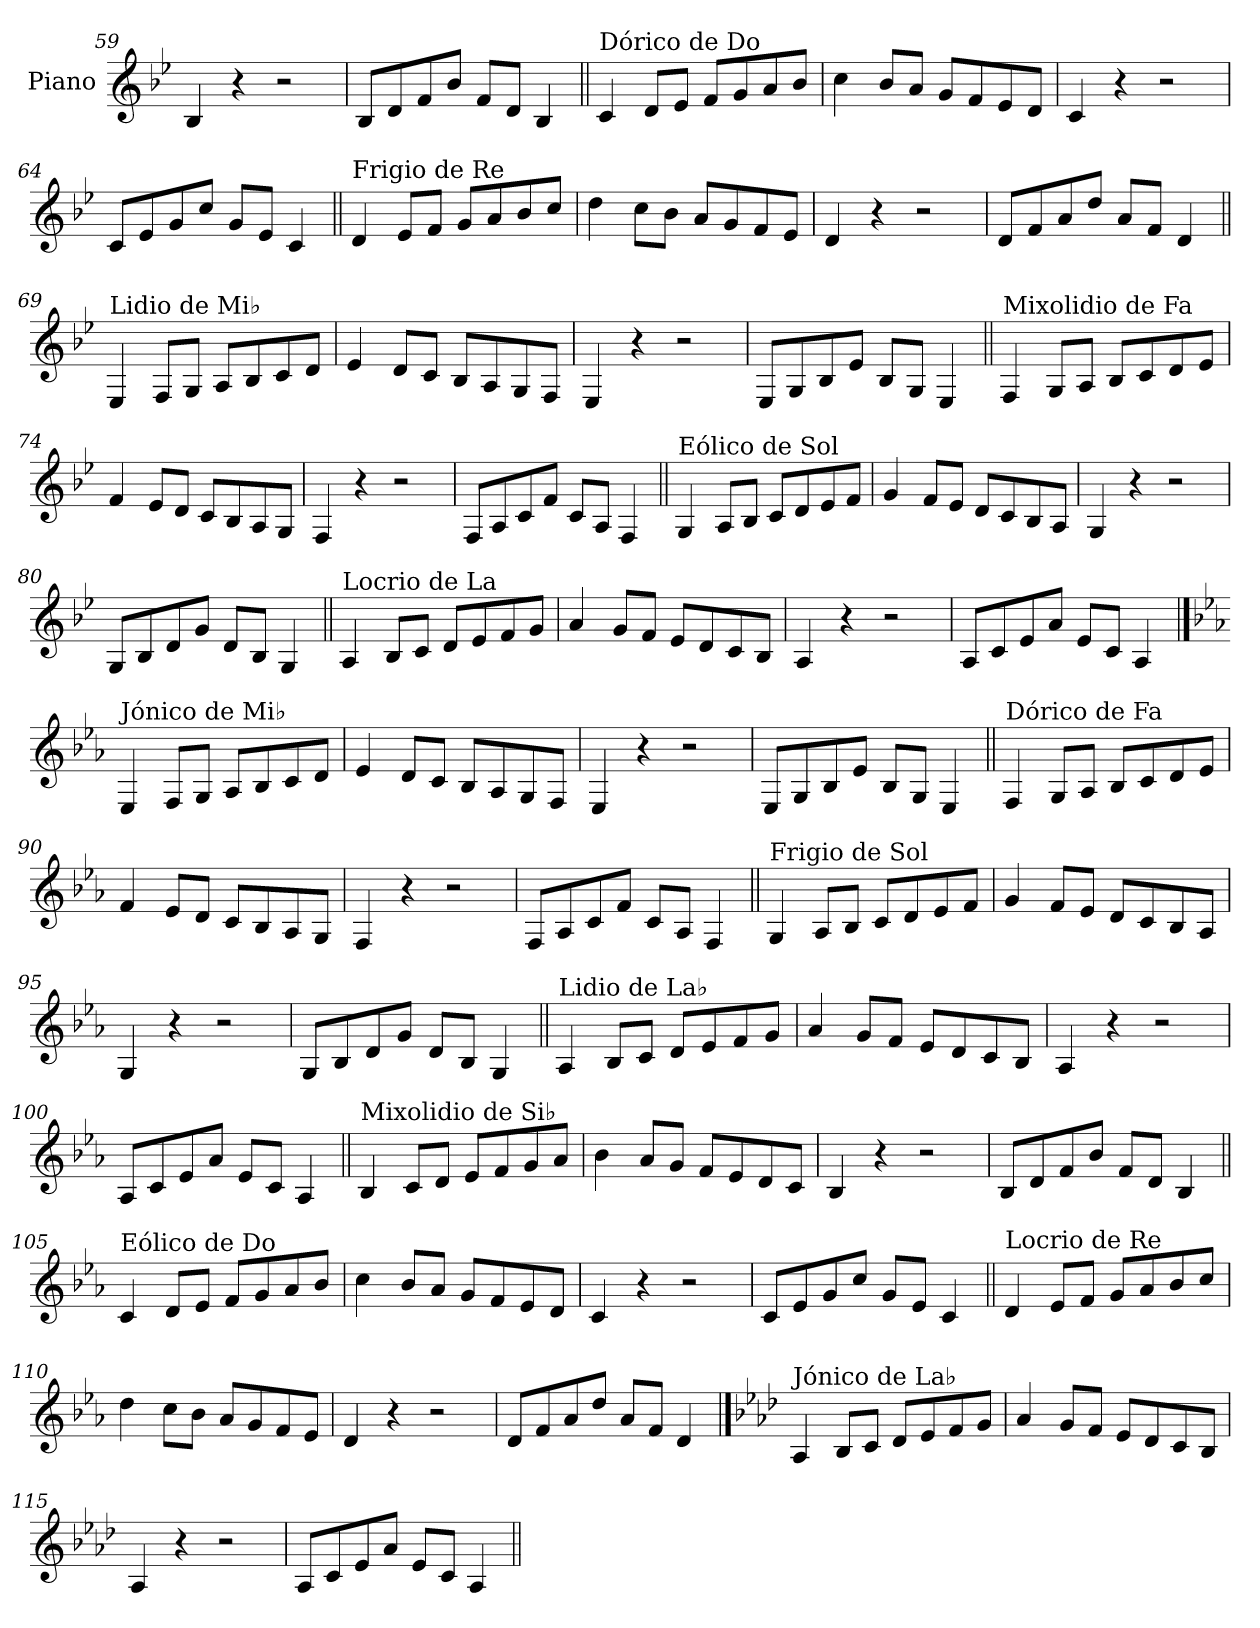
**kern
*part1
*staff1
*I"Piano
*I'Pno.
*clefG2
*k[b-e-]
=59
4B-/
4r
2r
=60
8B-/L
8d/
8f/
8b-/J
8f/L
8d/J
4B-/
!!LO:LB:g=z
=61||
!LO:TX:a:t=Dórico de Do
4c/
8d/L
8e-/J
8f/L
8g/
8a/
8b-/J
=62
4cc\
8b-/L
8a/J
8g/L
8f/
8e-/
8d/J
=63
4c/
4r
2r
=64
8c/L
8e-/
8g/
8cc/J
8g/L
8e-/J
4c/
!!LO:LB:g=z
=65||
!LO:TX:a:t=Frigio de Re
4d/
8e-/L
8f/J
8g/L
8a/
8b-/
8cc/J
=66
4dd\
8cc\L
8b-\J
8a/L
8g/
8f/
8e-/J
=67
4d/
4r
2r
=68
8d/L
8f/
8a/
8dd/J
8a/L
8f/J
4d/
!!LO:LB:g=z
=69||
!LO:TX:a:t=Lidio de Mi♭
4E-/
8F/L
8G/J
8A/L
8B-/
8c/
8d/J
=70
4e-/
8d/L
8c/J
8B-/L
8A/
8G/
8F/J
=71
4E-/
4r
2r
=72
8E-/L
8G/
8B-/
8e-/J
8B-/L
8G/J
4E-/
!!LO:LB:g=z
=73||
!LO:TX:a:t=Mixolidio de Fa
4F/
8G/L
8A/J
8B-/L
8c/
8d/
8e-/J
=74
4f/
8e-/L
8d/J
8c/L
8B-/
8A/
8G/J
=75
4F/
4r
2r
=76
8F/L
8A/
8c/
8f/J
8c/L
8A/J
4F/
!!LO:LB:g=z
=77||
!LO:TX:a:t=Eólico de Sol
4G/
8A/L
8B-/J
8c/L
8d/
8e-/
8f/J
=78
4g/
8f/L
8e-/J
8d/L
8c/
8B-/
8A/J
=79
4G/
4r
2r
=80
8G/L
8B-/
8d/
8g/J
8d/L
8B-/J
4G/
!!LO:LB:g=z
=81||
!LO:TX:a:t=Locrio de La
4A/
8B-/L
8c/J
8d/L
8e-/
8f/
8g/J
=82
4a/
8g/L
8f/J
8e-/L
8d/
8c/
8B-/J
=83
4A/
4r
2r
=84
8A/L
8c/
8e-/
8a/J
8e-/L
8c/J
4A/
!!LO:PB:g=z
==85
*k[b-e-a-]
!LO:TX:a:t=Jónico de Mi♭
4E-/
8F/L
8G/J
8A-/L
8B-/
8c/
8d/J
=86
4e-/
8d/L
8c/J
8B-/L
8A-/
8G/
8F/J
=87
4E-/
4r
2r
=88
8E-/L
8G/
8B-/
8e-/J
8B-/L
8G/J
4E-/
!!LO:LB:g=z
=89||
!LO:TX:a:t=Dórico de Fa
4F/
8G/L
8A-/J
8B-/L
8c/
8d/
8e-/J
=90
4f/
8e-/L
8d/J
8c/L
8B-/
8A-/
8G/J
=91
4F/
4r
2r
=92
8F/L
8A-/
8c/
8f/J
8c/L
8A-/J
4F/
!!LO:LB:g=z
=93||
!LO:TX:a:t=Frigio de Sol
4G/
8A-/L
8B-/J
8c/L
8d/
8e-/
8f/J
=94
4g/
8f/L
8e-/J
8d/L
8c/
8B-/
8A-/J
=95
4G/
4r
2r
=96
8G/L
8B-/
8d/
8g/J
8d/L
8B-/J
4G/
!!LO:LB:g=z
=97||
!LO:TX:a:t=Lidio de La♭
4A-/
8B-/L
8c/J
8d/L
8e-/
8f/
8g/J
=98
4a-/
8g/L
8f/J
8e-/L
8d/
8c/
8B-/J
=99
4A-/
4r
2r
=100
8A-/L
8c/
8e-/
8a-/J
8e-/L
8c/J
4A-/
!!LO:LB:g=z
=101||
!LO:TX:a:t=Mixolidio de Si♭
4B-/
8c/L
8d/J
8e-/L
8f/
8g/
8a-/J
=102
4b-\
8a-/L
8g/J
8f/L
8e-/
8d/
8c/J
=103
4B-/
4r
2r
=104
8B-/L
8d/
8f/
8b-/J
8f/L
8d/J
4B-/
!!LO:LB:g=z
=105||
!LO:TX:a:t=Eólico de Do
4c/
8d/L
8e-/J
8f/L
8g/
8a-/
8b-/J
=106
4cc\
8b-/L
8a-/J
8g/L
8f/
8e-/
8d/J
=107
4c/
4r
2r
=108
8c/L
8e-/
8g/
8cc/J
8g/L
8e-/J
4c/
!!LO:LB:g=z
=109||
!LO:TX:a:t=Locrio de Re
4d/
8e-/L
8f/J
8g/L
8a-/
8b-/
8cc/J
=110
4dd\
8cc\L
8b-\J
8a-/L
8g/
8f/
8e-/J
=111
4d/
4r
2r
=112
8d/L
8f/
8a-/
8dd/J
8a-/L
8f/J
4d/
!!LO:PB:g=z
==113
*k[b-e-a-d-]
!LO:TX:a:t=Jónico de La♭
4A-/
8B-/L
8c/J
8d-/L
8e-/
8f/
8g/J
=114
4a-/
8g/L
8f/J
8e-/L
8d-/
8c/
8B-/J
=115
4A-/
4r
2r
=116
8A-/L
8c/
8e-/
8a-/J
8e-/L
8c/J
4A-/
=||
*-
